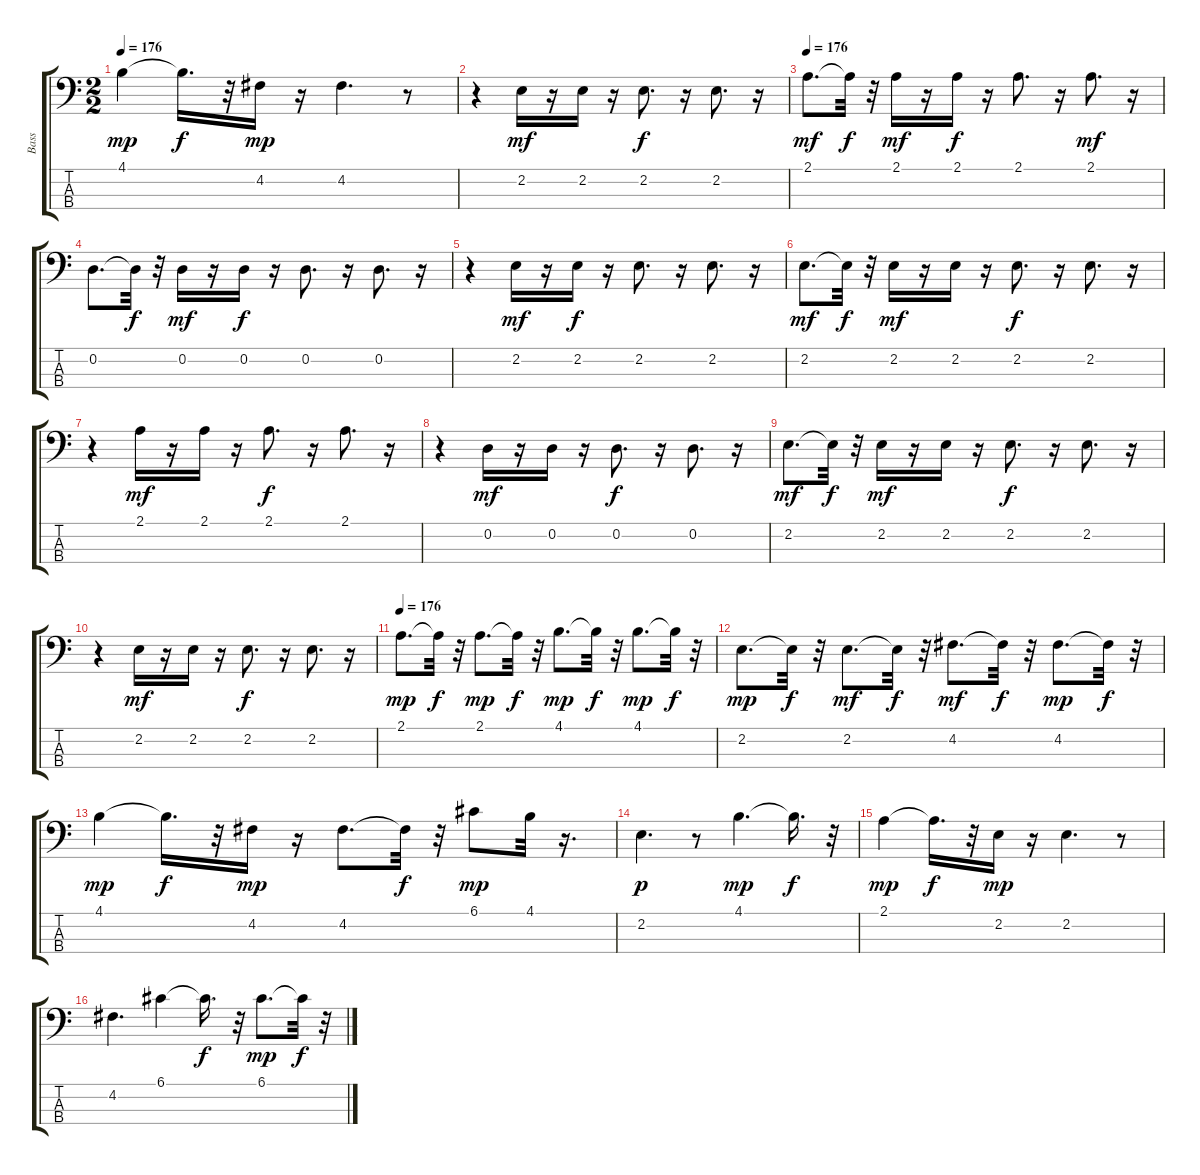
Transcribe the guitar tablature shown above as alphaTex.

\track ("Bass      " "Bass      ") {instrument fretlessbass}
\staff {score tabs}
\tuning (G2 D2 A1 E1) {hide}
\ts (2 2)
\tempo 176
\clef f4
\ks c
4.1.4{dy mp} 4.1{t}.16{d dy f} r.32 4.2.16{dy mp} r.16 4.2.4{d} r.8 |
r.4 2.2.16{dy mf} r.16 2.2.16 r.16 2.2.8{d dy f} r.16 2.2.8{d} r.16 |
\tempo 176
2.1.8{d dy mf} 2.1{t}.32{dy f} r.32 2.1.16{dy mf} r.16 2.1.16{dy f} r.16 2.1.8{d} r.16 2.1.8{d dy mf} r.16 |
0.2.8{d} 0.2{t}.32{dy f} r.32 0.2.16{dy mf} r.16 0.2.16{dy f} r.16 0.2.8{d} r.16 0.2.8{d} r.16 |
r.4 2.2.16{dy mf} r.16 2.2.16{dy f} r.16 2.2.8{d} r.16 2.2.8{d} r.16 |
2.2.8{d dy mf} 2.2{t}.32{dy f} r.32 2.2.16{dy mf} r.16 2.2.16 r.16 2.2.8{d dy f} r.16 2.2.8{d} r.16 |
r.4 2.1.16{dy mf} r.16 2.1.16 r.16 2.1.8{d dy f} r.16 2.1.8{d} r.16 |
r.4 0.2.16{dy mf} r.16 0.2.16 r.16 0.2.8{d dy f} r.16 0.2.8{d} r.16 |
2.2.8{d dy mf} 2.2{t}.32{dy f} r.32 2.2.16{dy mf} r.16 2.2.16 r.16 2.2.8{d dy f} r.16 2.2.8{d} r.16 |
r.4 2.2.16{dy mf} r.16 2.2.16 r.16 2.2.8{d dy f} r.16 2.2.8{d} r.16 |
\tempo 176
2.1.8{d dy mp} 2.1{t}.32{dy f} r.32 2.1.8{d dy mp} 2.1{t}.32{dy f} r.32 4.1.8{d dy mp} 4.1{t}.32{dy f} r.32 4.1.8{d dy mp} 4.1{t}.32{dy f} r.32 |
2.2.8{d dy mp} 2.2{t}.32{dy f} r.32 2.2.8{d dy mf} 2.2{t}.32{dy f} r.32 4.2.8{d dy mf} 4.2{t}.32{dy f} r.32 4.2.8{d dy mp} 4.2{t}.32{dy f} r.32 |
4.1.4{dy mp} 4.1{t}.16{d dy f} r.32 4.2.16{dy mp} r.16 4.2.8{d} 4.2{t}.32{dy f} r.32 6.1.8{dy mp} 4.1.32 r.16{d} |
2.2.4{d dy p} r.8 4.1.4{d dy mp} 4.1{t}.16{d dy f} r.32 |
2.1.4{dy mp} 2.1{t}.16{d dy f} r.32 2.2.16{dy mp} r.16 2.2.4{d} r.8 |
4.2.4{d} 6.1.4 6.1{t}.16{d dy f} r.32 6.1.8{d dy mp} 6.1{t}.32{dy f} r.32
